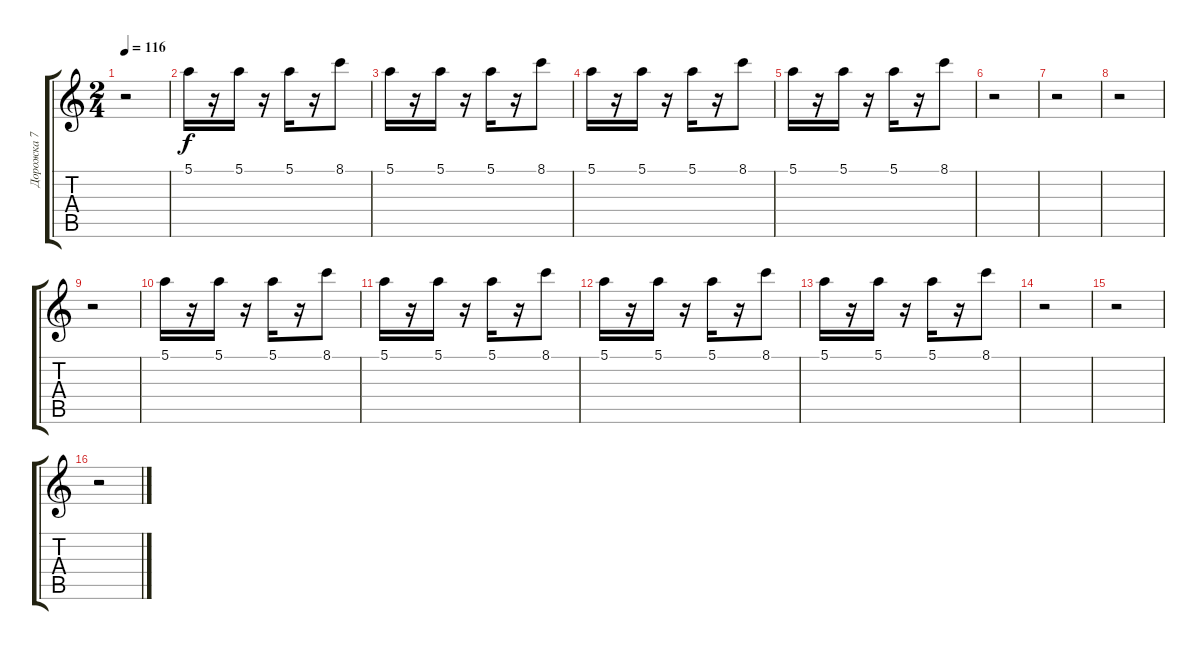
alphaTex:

\track ("Дорожка 7" "Дорожка 7") {instrument acousticguitarsteel}
\staff {score tabs}
\tuning (E4 B3 G3 D3 A2 E2) {hide}
\ts (2 4)
\tempo 116
\clef g2
\ks c
r.2{dy f} |
5.1.16 r.16 5.1.16 r.16 5.1.16 r.16 8.1.8 |
5.1.16 r.16 5.1.16 r.16 5.1.16 r.16 8.1.8 |
5.1.16 r.16 5.1.16 r.16 5.1.16 r.16 8.1.8 |
5.1.16 r.16 5.1.16 r.16 5.1.16 r.16 8.1.8 |
r.2 |
r.2 |
r.2 |
r.2 |
5.1.16 r.16 5.1.16 r.16 5.1.16 r.16 8.1.8 |
5.1.16 r.16 5.1.16 r.16 5.1.16 r.16 8.1.8 |
5.1.16 r.16 5.1.16 r.16 5.1.16 r.16 8.1.8 |
5.1.16 r.16 5.1.16 r.16 5.1.16 r.16 8.1.8 |
r.2 |
r.2 |
r.2
